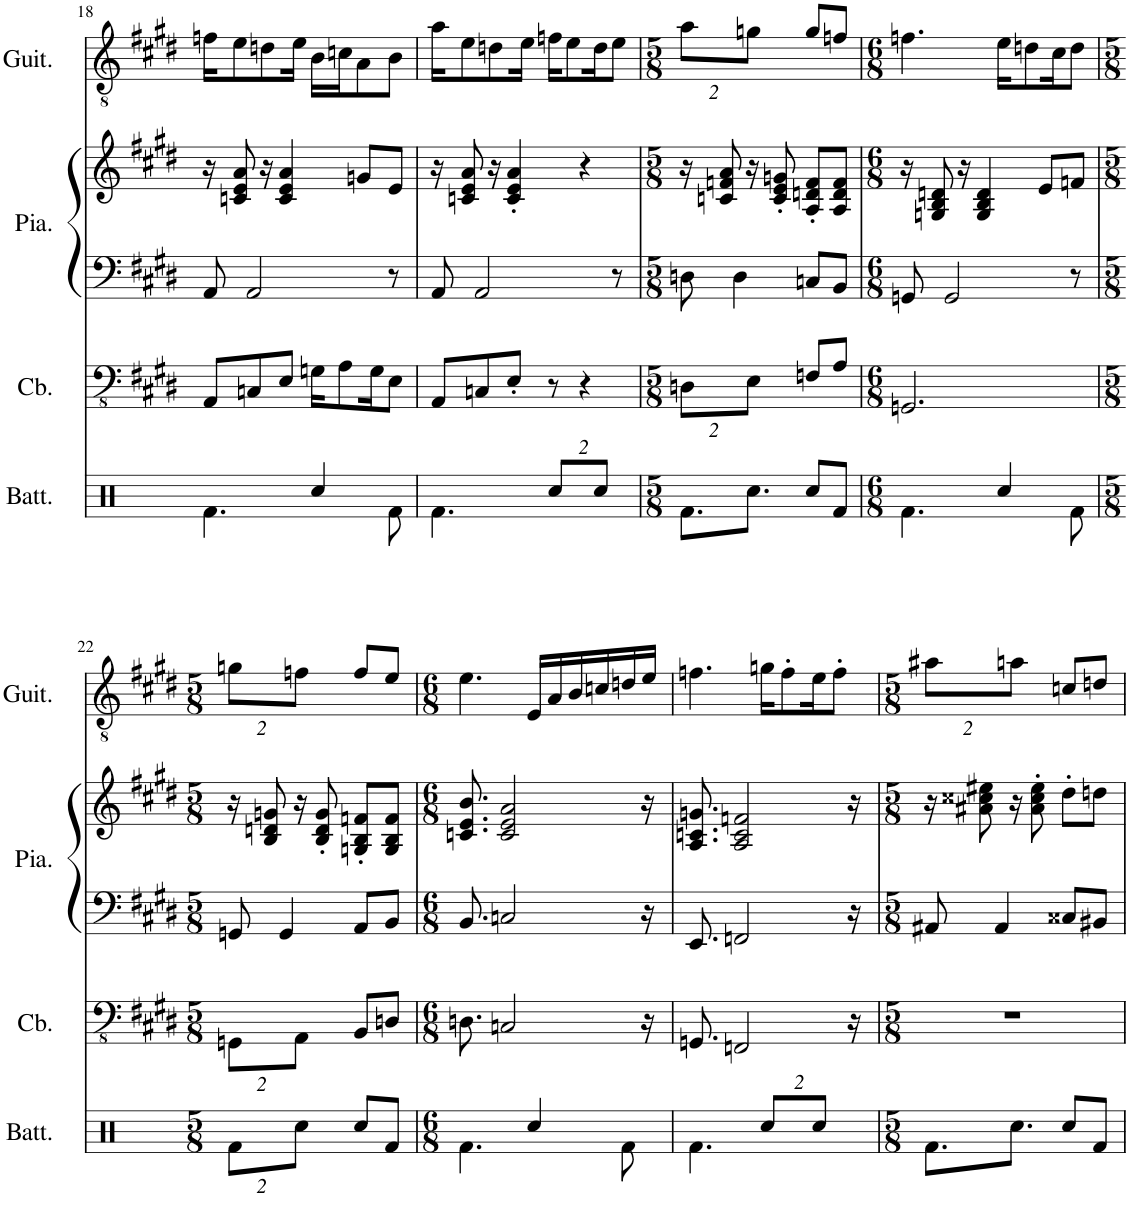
**kern	**kern	**kern	**kern	**kern
*part4	*part3	*part2	*part2	*part1
*staff5	*staff4	*staff3	*staff2	*staff1
*I"Batterie	*I"Contrebasse	*I"Piano	*	*I"Guitare classique
*I'Batt.	*I'Cb.	*I'Pia.	*	*I'Guit.
!!LO:PB:g=z
*clefX	*clefFv4	*clefF4	*clefG2	*clefGv2
*k[]	*k[f#c#g#d#]	*k[f#c#g#d#]	*k[f#c#g#d#]	*k[f#c#g#d#]
*M6/8	*M6/8	*M6/8	*M6/8	*M6/8
=18	=18	=18	=18	=18
4.Rf\	8AAA/L	8AA/	16r	16fn\KL
.	.	.	8cn/ 8e/ 8a/	8e\
.	8CCn/	2AA/	.	.
.	.	.	16r	8dn\
.	8EE/J	.	4c/ 4e/ 4a/	.
.	.	.	.	16e\Jk
4Rcc/	16GGn\KL	.	.	16B\LL
.	8AA\	.	.	16cn\J
.	.	.	8gn/L	8A\
.	16GG\K	.	.	.
8Rf\	8EE\J	8r	8e/J	8B\J
=19	=19	=19	=19	=19
4.Rf\	8AAA/L	8AA/	16r	16a\KL
.	.	.	8cn/ 8e/ 8a/	8e\
.	8CCn/	2AA/	.	.
.	.	.	16r	8dn\
.	8EE'/J	.	4c/' 4e/' 4a/'	.
.	.	.	.	16e\Jk
*Xbrackettup	*	*	*	*
16%3Rcc/L	8r	.	.	16fn\KL
.	.	.	.	8e\
.	4r	.	4r	.
16%3Rcc/J	.	.	.	16d\K
.	.	8r	.	8e\J
=20	=20	=20	=20	=20
*M5/8	*M5/8	*M5/8	*M5/8	*M5/8
*	*Xbrackettup	*	*	*Xbrackettup
8.Rf\L	16%3DDn\L	8Dn\	16r	16%3a\L
.	.	.	8cn/ 8fn/ 8a/	.
.	.	4D\	.	.
8.Rcc\J	16%3EE\J	.	16r	16%3gn\J
.	.	.	8c/' 8e/' 8gn/'	.
8Rcc/L	8FFn/L	8Cn/L	8A/' 8dn/' 8f/'L	8g/L
8Rf/J	8AA/J	8BB/J	8A/ 8d/ 8f/J	8fn/J
=21	=21	=21	=21	=21
*M6/8	*M6/8	*M6/8	*M6/8	*M6/8
4.Rf\	2.GGGn/	8GGn/	16r	4.fn\
.	.	.	8Gn/ 8B/ 8dn/	.
.	.	2GG/	.	.
.	.	.	16r	.
.	.	.	4G/ 4B/ 4d/	.
4Rcc/	.	.	.	16e\KL
.	.	.	.	8dn\
.	.	.	8e/L	.
.	.	.	.	16c#\K
8Rf\	.	8r	8fn/J	8d\J
!!LO:LB:g=z
=22	=22	=22	=22	=22
*M5/8	*M5/8	*M5/8	*M5/8	*M5/8
16%3Rf\L	16%3GGGn\L	8GGn/	16r	16%3gn\L
.	.	.	8B/ 8dn/ 8gn/	.
.	.	4GG/	.	.
16%3Rcc\J	16%3AAA\J	.	16r	16%3fn\J
.	.	.	8B/' 8d/' 8g/'	.
8Rcc/L	8BBB/L	8AA/L	8Gn/' 8B/' 8fn/'L	8f/L
8Rf/J	8DDn/J	8BB/J	8G/ 8B/ 8f/J	8e/J
=23	=23	=23	=23	=23
*M6/8	*M6/8	*M6/8	*M6/8	*M6/8
4.Rf\	8.DDn\	8.BB/	8.cn/ 8.e/ 8.b/	4.e\
.	2CCn/	2Cn/	2c/ 2e/ 2a/	.
4Rcc/	.	.	.	16E/LL
.	.	.	.	16A/
.	.	.	.	16B/
.	.	.	.	16cn/
8Rf\	.	.	.	16dn/
.	16r	16r	16r	16e/JJ
=24	=24	=24	=24	=24
4.Rf\	8.GGGn/	8.EE/	8.A/ 8.cn/ 8.gn/	4.fn\
.	2FFFn/	2FFn/	2A/ 2c/ 2fn/	.
16%3Rcc/L	.	.	.	16gn\KL
.	.	.	.	8f'\
16%3Rcc/J	.	.	.	16e\K
.	.	.	.	8f'\J
.	16r	16r	16r	.
=25	=25	=25	=25	=25
*M5/8	*M5/8	*M5/8	*M5/8	*M5/8
8.Rf\L	8%5r	8AA#X/	16r	16%3a#X\L
.	.	.	8a#X\ 8cc##X\ 8ee#X\	.
.	.	4AA#/	.	.
8.Rcc\J	.	.	16r	16%3an\J
.	.	.	8a#\' 8cc##\' 8ee#\'	.
8Rcc/L	.	8C##X/L	8dd#'\L	8cn/L
8Rf/J	.	8BB#X/J	8ddn\J	8dn/J
=	=	=	=	=
*-	*-	*-	*-	*-
